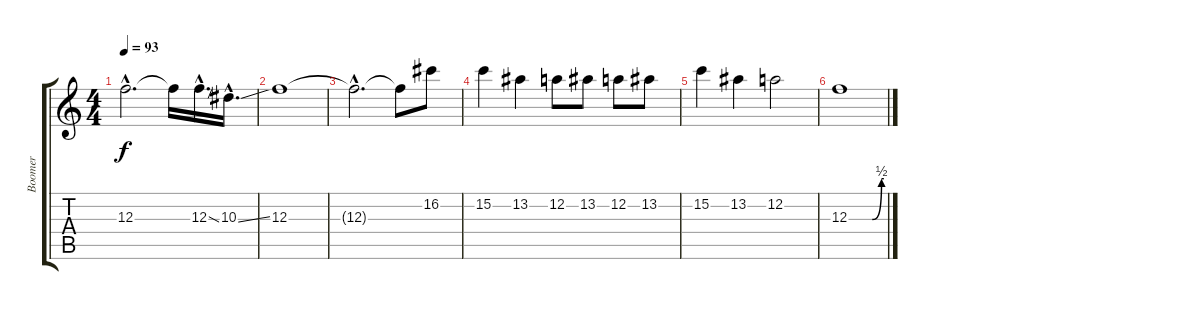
\track ("Boomer" "Boomer") {instrument distortionguitar}
\staff {score tabs}
\tuning (D4 A3 F3 C3 G2 D2) {hide}
\ts (4 4)
\tempo 93
\clef g2
\ks c
12.3{hac t}.2{d dy f} 12.3{t}.16 12.3{ss hac}.16{d} 10.3{ss hac}.16{d} |
12.3.1 |
12.3{hac t}.2{d} 12.3{t}.8 16.2.8 |
15.2.4 13.2.4 12.2.8 13.2.8 12.2.8 13.2.8 |
15.2.4 13.2.4 12.2.2 |
12.3{be (custom 0 0 30 0 40 0 56 2 60 2)}.1{volume 0}
